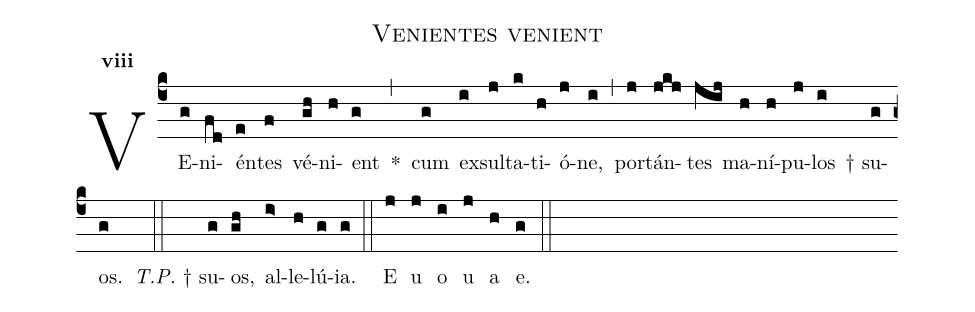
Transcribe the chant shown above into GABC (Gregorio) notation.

name:Venientes venient;
office-part:Antiphona;
mode:8;
%%
annotation: Ant;
annotation: 8 g
%%
%%
(c4)VE(g)ni(fd)én(e)tes(f) vé(gh)ni(h)ent(g) *(,) cum(g) ex(i)sul(j)ta(k)ti(h)ó(j)ne,(i) (,) por(j)tán(jkj)tes(jij) ma(h)ní(h)pu(j)los(i) † su(g)os.(g) (::) <i>T.P.</i> † su(g)os,(gh) al(i>)le(h)lú(g)ia.(g) (::) E(j) u(j) o(i) u(j) a(h) e.(g) (::)

